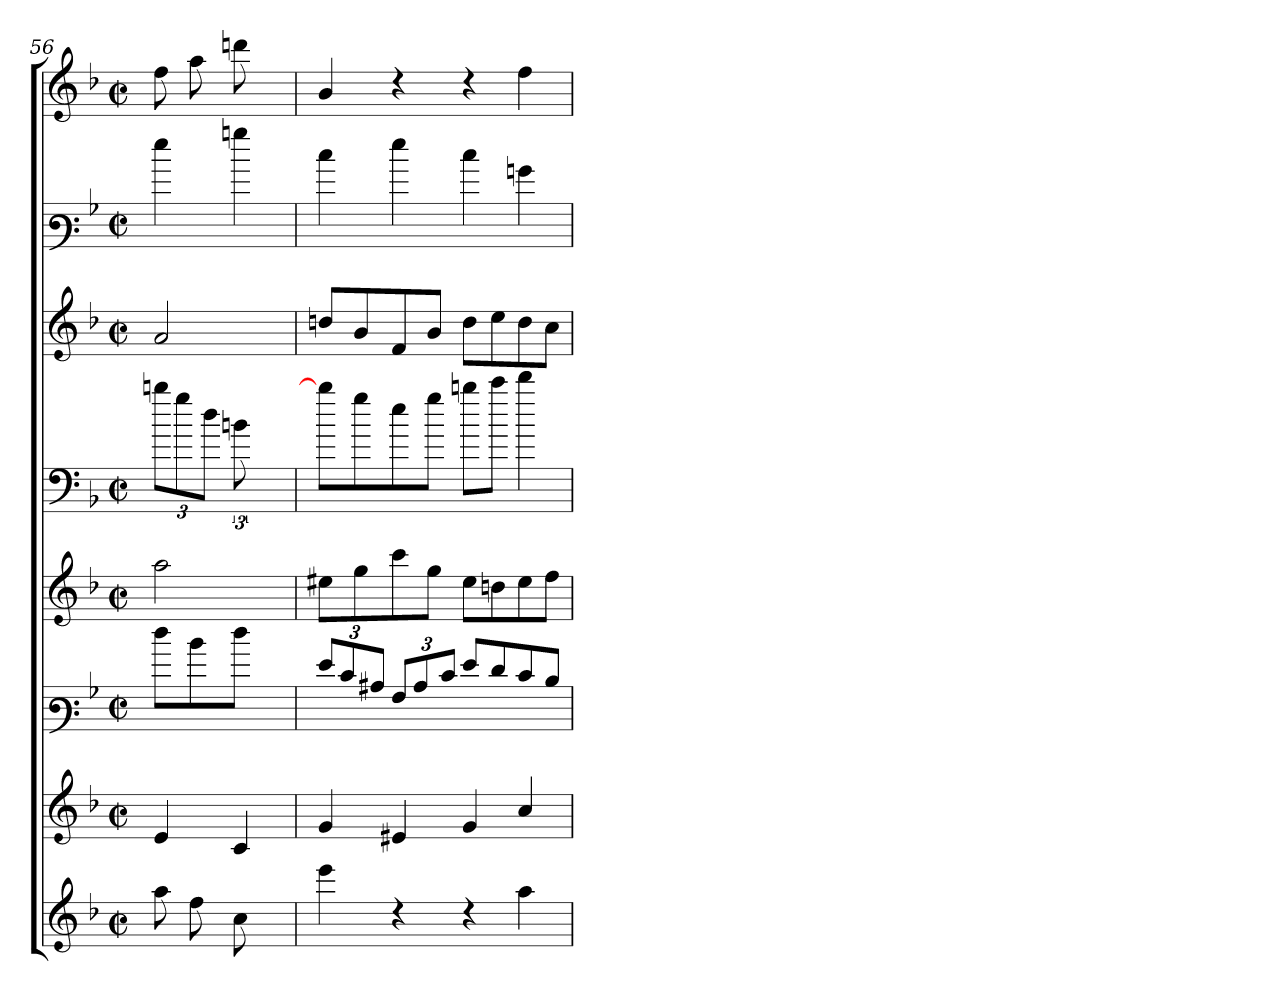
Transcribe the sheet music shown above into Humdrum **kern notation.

**kern	**kern	**kern	**kern	**kern	**kern	**kern	**kern
*part8	*part7	*part6	*part5	*part4	*part3	*part2	*part1
*staff8	*staff7	*staff6	*staff5	*staff4	*staff3	*staff2	*staff1
*clefG3	*clefG3	*clefF3	*clefG3	*clefF4	*clefG3	*clefF3	*clefG3
*k[b-]	*k[b-]	*k[b-]	*k[b-]	*k[b-]	*k[b-]	*k[b-]	*k[b-]
*M2/2	*M2/2	*M2/2	*M2/2	*M2/2	*M2/2	*M2/2	*M2/2
*met(c|)	*met(c|)	*met(c|)	*met(c|)	*met(c|)	*met(c|)	*met(c|)	*met(c|)
=56	=56	=56	=56	=56	=56	=56	=56
8ff\L	4c/	8ff\L	2ff\	12bb\L	2f/	4gg\	8dd\L
.	.	.	.	12gg\	.	.	.
8dd\	.	8dd\	.	.	.	.	8ff\
.	.	.	.	12dd\J	.	.	.
8a\	4A/	8ff\J	.	12b\L	.	4bb\	8bb\
.	.	.	.	6ryy	.	.	.
8ryy	.	8ryy	.	.	.	.	8ryy
=57	=57	=57	=57	=57	=57	=57	=57
4ccc\	4e/	12g/L	8cc#X\L	8bb\L]	8b/L	4ee\	4g/
.	.	12e/	.	.	.	.	.
.	.	.	8ee\	8gg\	8g/	.	.
.	.	12c#X/J	.	.	.	.	.
4rb	4c#X/	12A/L	8aa\	8ee\	8d/	4gg\	4rb
.	.	12c#/	.	.	.	.	.
.	.	.	8ee\J	8gg\J	8g/J	.	.
.	.	12e/J	.	.	.	.	.
4rb	4e/	8g/L	8cc#\L	8bb\L	8b\L	4ee\	4rb
.	.	8f/	8bn\	8ccc\J	8cc\	.	.
4ff\	4a/	8e/	8cc#\	4ddd\	8b\	4b\	4dd\
.	.	8d/J	8dd\J	.	8a\J	.	.
=	=	=	=	=	=	=	=
*-	*-	*-	*-	*-	*-	*-	*-
